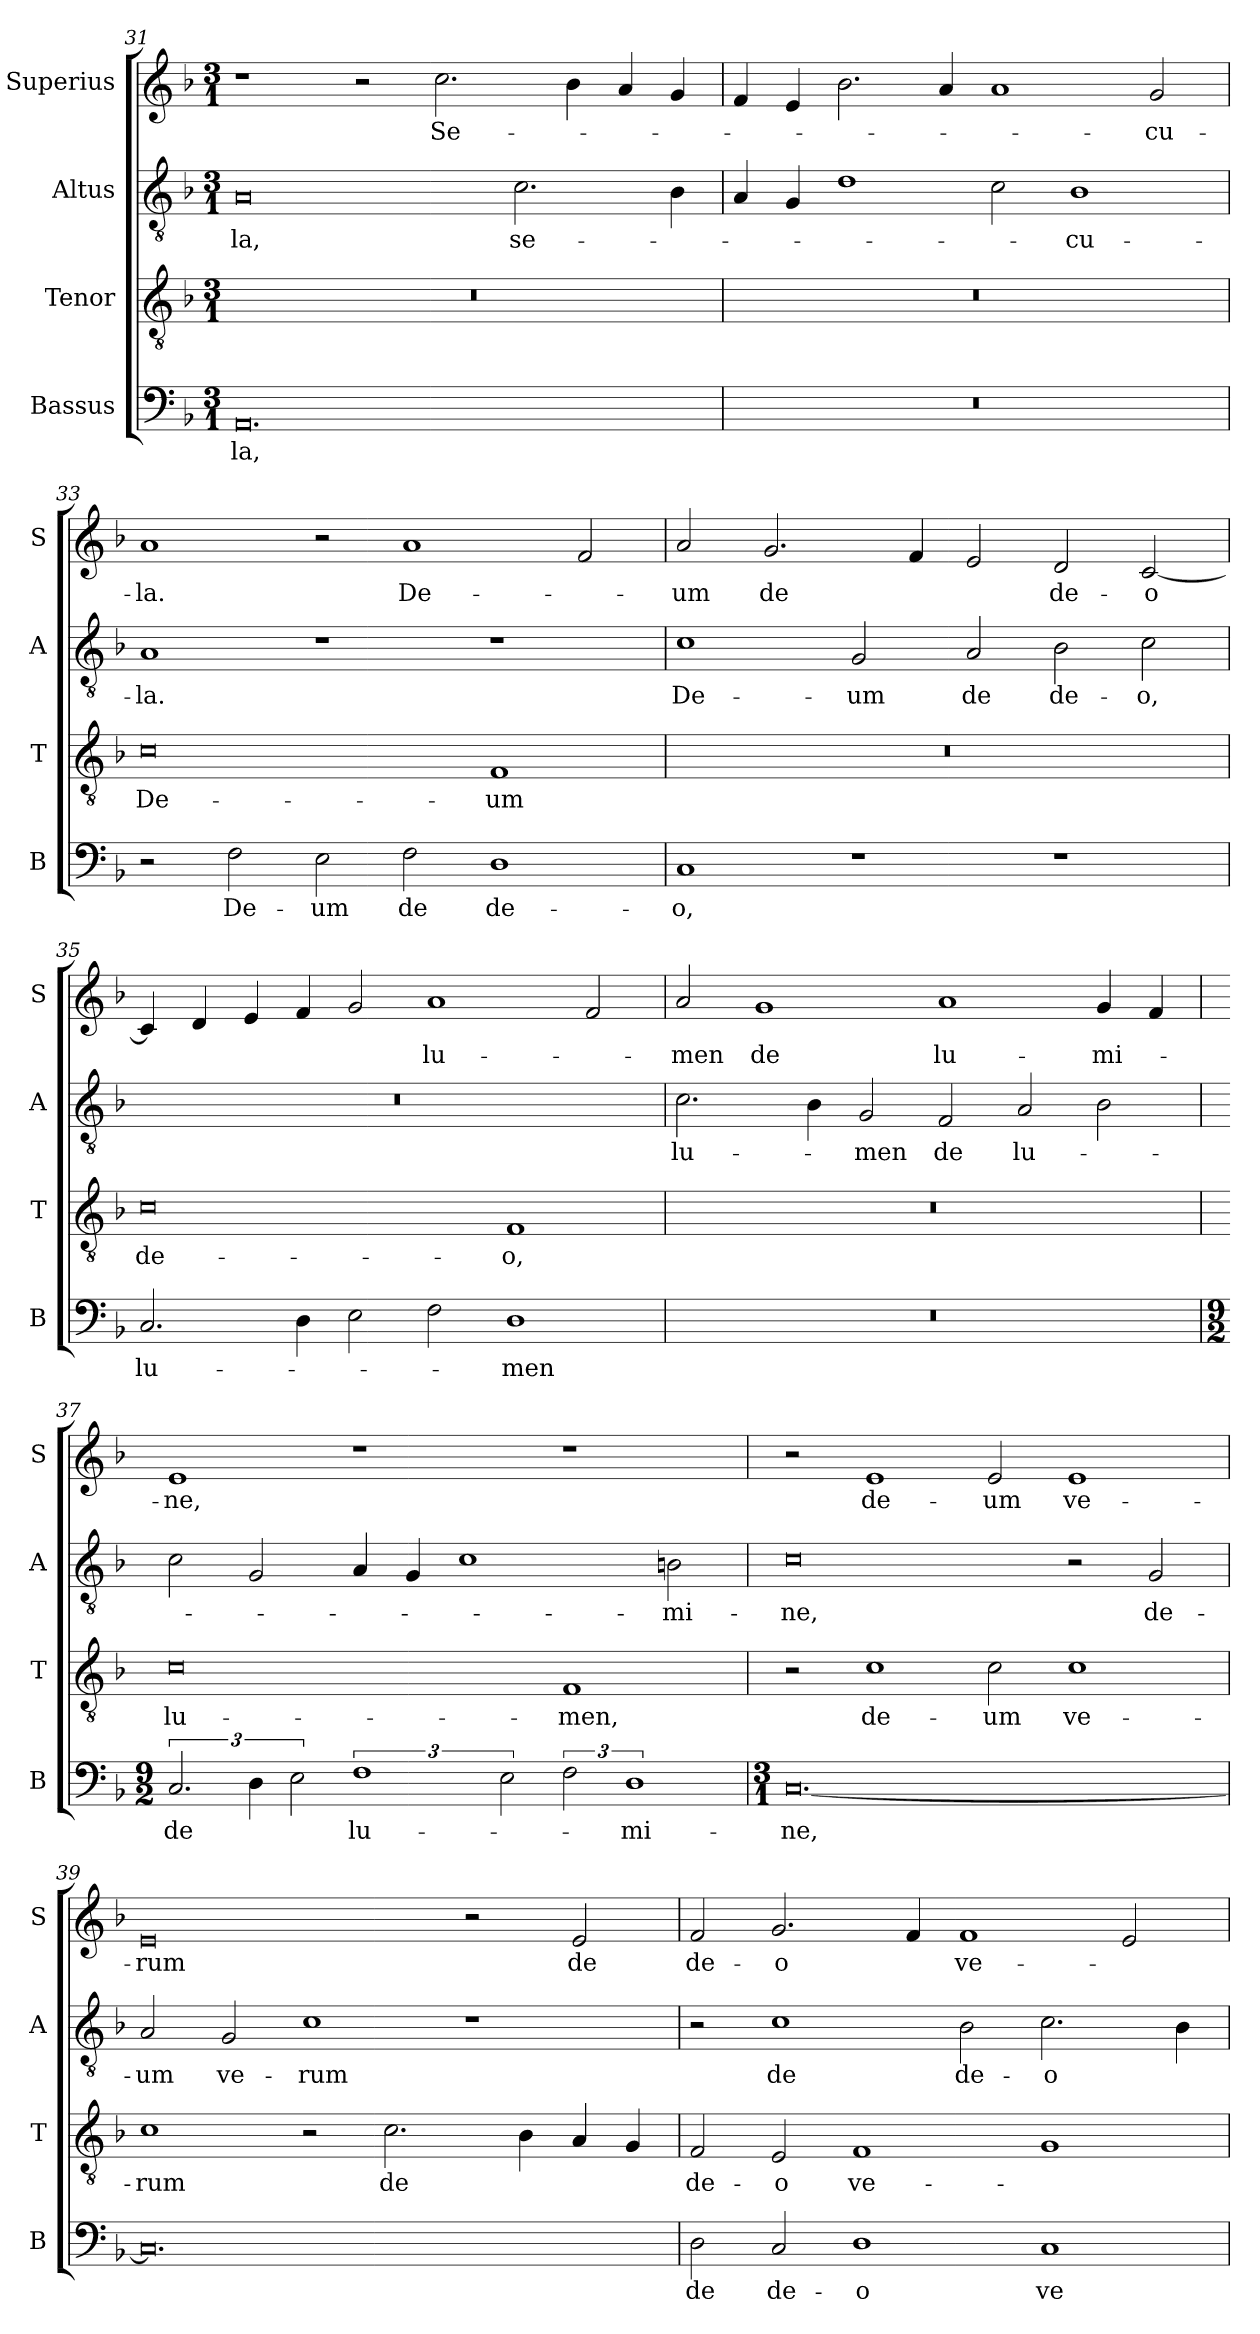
**kern	**text	**kern	**text	**kern	**text	**kern	**text
*part4	*part4	*part3	*part3	*part2	*part2	*part1	*part1
*staff4	*staff4	*staff3	*staff3	*staff2	*staff2	*staff1	*staff1
*I"Bassus	*	*I"Tenor	*	*I"Altus	*	*I"Superius	*
*I'B	*	*I'T	*	*I'A	*	*I'S	*
*clefF4	*	*clefGv2	*	*clefGv2	*	*clefG2	*
*k[b-]	*	*k[b-]	*	*k[b-]	*	*k[b-]	*
*M3/1	*	*M3/1	*	*M3/1	*	*M3/1	*
=31	=31	=31	=31	=31	=31	=31	=31
0.AA	-la,	0.r	.	0A	-la,	1r	.
.	.	.	.	.	.	2r	.
.	.	.	.	.	.	2.cc\	Se-
.	.	.	.	2.c\	se-	.	.
.	.	.	.	.	.	4b-\	.
.	.	.	.	.	.	4a/	.
.	.	.	.	4B-\	.	4g/	.
=32	=32	=32	=32	=32	=32	=32	=32
0.r	.	0.r	.	4A/	.	4f/	.
.	.	.	.	4G/	.	4e/	.
.	.	.	.	1d	.	2.b-\	.
.	.	.	.	.	.	4a/	.
.	.	.	.	2c\	.	1a	.
.	.	.	.	1B-	-cu-	.	.
.	.	.	.	.	.	2g/	-cu-
=33	=33	=33	=33	=33	=33	=33	=33
2r	.	0c	De-	1A	-la.	1a	-la.
2F\	De-	.	.	.	.	.	.
2E\	-um	.	.	1r	.	2r	.
2F\	de	.	.	.	.	1a	De-
1D	de-	1F	-um	1r	.	.	.
.	.	.	.	.	.	2f/	.
=34	=34	=34	=34	=34	=34	=34	=34
1C	-o,	0.r	.	1c	De-	2a/	-um
.	.	.	.	.	.	2.g/	de
1r	.	.	.	2G/	-um	.	.
.	.	.	.	.	.	4f/	.
.	.	.	.	2A/	de	2e/	.
1r	.	.	.	2B-\	de-	2d/	de-
.	.	.	.	2c\	-o,	[2c/	-o
=35	=35	=35	=35	=35	=35	=35	=35
2.C/	lu-	0c	de-	0.r	.	4c/]	.
.	.	.	.	.	.	4d/	.
.	.	.	.	.	.	4e/	.
4D\	.	.	.	.	.	4f/	.
2E\	.	.	.	.	.	2g/	.
2F\	.	.	.	.	.	1a	lu-
1D	-men	1F	-o,	.	.	.	.
.	.	.	.	.	.	2f/	.
=36	=36	=36	=36	=36	=36	=36	=36
0.r	.	0.r	.	2.c\	lu-	2a/	-men
.	.	.	.	.	.	1g	de
.	.	.	.	4B-\	.	.	.
.	.	.	.	2G/	-men	.	.
.	.	.	.	2F/	de	1a	lu-
.	.	.	.	2A/	lu-	.	.
.	.	.	.	2B-\	.	4g/	-mi-
.	.	.	.	.	.	4f/	.
=37	=37	=37	=37	=37	=37	=37	=37
*M9/2	*	*	*	*	*	*	*
3.C/	de	0c	lu-	2c\	.	1e	-ne,
6D\	.	.	.	2G/	.	.	.
3E\	.	.	.	.	.	.	.
3%2F	lu-	.	.	4A/	.	1r	.
.	.	.	.	4G/	.	.	.
.	.	.	.	1c	.	.	.
3E\	.	.	.	.	.	.	.
3F\	.	1F	-men,	.	.	1r	.
3%2D	-mi-	.	.	.	.	.	.
.	.	.	.	2Bn\	-mi-	.	.
=38	=38	=38	=38	=38	=38	=38	=38
*M3/1	*	*	*	*	*	*	*
[0.C	ne,	2r	.	0c	-ne,	2r	.
.	.	1c	de-	.	.	1e	de-
.	.	2c\	-um	.	.	2e/	-um
.	.	1c	ve-	2r	.	1e	ve-
.	.	.	.	2G/	de-	.	.
=39	=39	=39	=39	=39	=39	=39	=39
0.C]	.	1c	-rum	2A/	-um	0e	-rum
.	.	.	.	2G/	ve-	.	.
.	.	2r	.	1c	-rum	.	.
.	.	2.c\	de	.	.	.	.
.	.	.	.	1r	.	2r	.
.	.	4B-\	.	.	.	.	.
.	.	4A/	.	.	.	2e/	de
.	.	4G/	.	.	.	.	.
=40	=40	=40	=40	=40	=40	=40	=40
2D\	de	2F/	de-	2r	.	2f/	de-
2C/	de-	2E/	-o	1c	de	2.g/	-o
1D	-o	1F	ve-	.	.	.	.
.	.	.	.	.	.	4f/	.
.	.	.	.	2B-\	de-	1f/	ve-
1C	ve-	1G	.	2.c\	-o	.	.
.	.	.	.	.	.	2e/	.
.	.	.	.	4B-\	.	.	.
=	=	=	=	=	=	=	=
*-	*-	*-	*-	*-	*-	*-	*-
